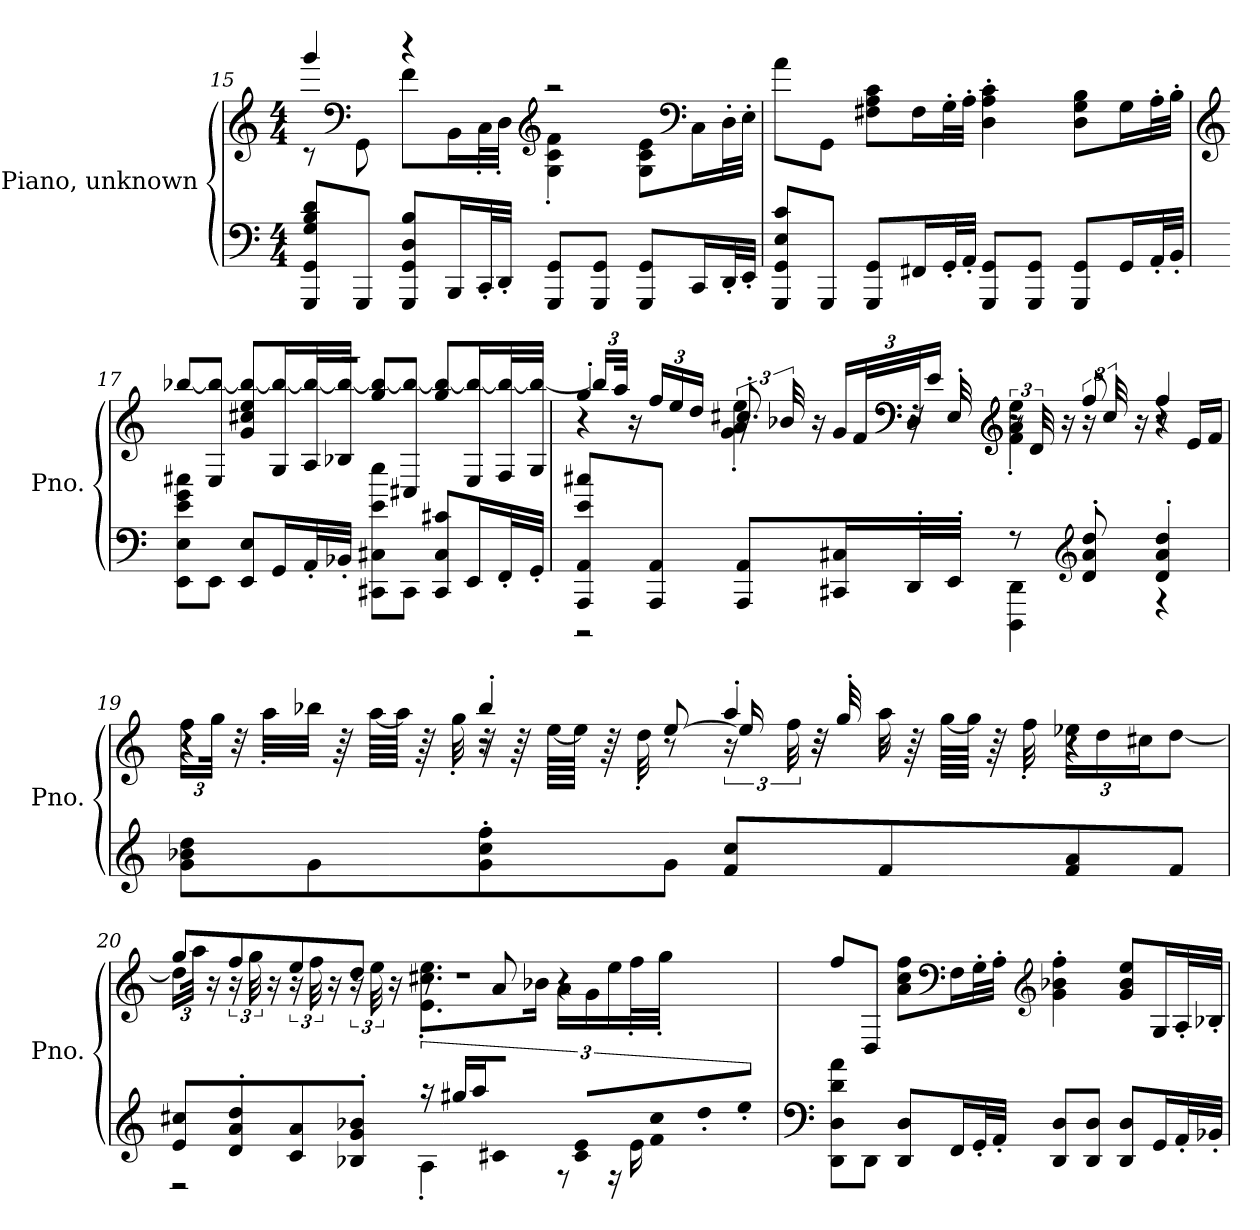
**kern	**kern
*part1	*part1
*staff2	*staff1
*I"Piano, unknown	*
*I'Pno.	*
!!LO:LB:g=z
*clefF4	*clefG2
*k[]	*k[]
*M4/4	*M4/4
=15	=15
*	*^
8GGG/ 8GG/ 8G/ 8B/ 8d/L	4ggg/	8r
*	*clefF4	*
8GGG/J	.	8GG\
8GGG/ 8GG/ 8D/ 8B/L	4r	8f\L
16BBB/L	.	16BB\L
32CC'/L	.	32C'\L
32DD'/JJJ	.	32D'\JJJ
*	*clefG2	*
8GGG/ 8GG/L	2r	4G\' 4c\' 4f\'
8GGG/ 8GG/J	.	.
8GGG/ 8GG/L	.	8G\ 8c\ 8e\L
*	*clefF4	*
16CC/L	.	16C\L
32DD'/L	.	32D'\L
32EE'/JJJ	.	32E'\JJJ
*	*v	*v
=16	=16
8GGG/ 8GG/ 8E/ 8c/L	8a\L
8GGG/J	8GG\J
8GGG/ 8GG/L	8F#X\ 8A\ 8c\L
16FF#X/L	16F#\L
32GG'/L	32G'\L
32AA'/JJJ	32A'\JJJ
8GGG/ 8GG/L	4D\' 4A\' 4c\'
8GGG/ 8GG/J	.
8GGG/ 8GG/L	8D\ 8G\ 8B\L
16GG/L	16G\L
32AA'/L	32A'\L
32BB'/JJJ	32B'\JJJ
!!LO:PB:g=z
=17	=17
*	*clefG2
*	*^
8EE\ 8E\ 8e\ 8g\ 8cc#X\L	1r	[8bb-X/L
8EE\J	.	8E/ 8bb-/_J
8EE/ 8E/L	.	8g/ 8cc#X/ 8ee/ 8bb-/_L
16GG/L	.	16G/ 16bb-/_L
32AA'/L	.	32A/ 32bb-/_L
32BB-X'/JJJ	.	32B-X/ 32bb-/_JJJ
8CC#X\ 8C#X\ 8e\ 8ee\L	.	8gg/ 8bb-/_L
8CC#\J	.	8C#X/ 8bb-/_J
8CC#/ 8C#/ 8c#X/L	.	8gg/ 8bb-/_L
16EE/L	.	16E/ 16bb-/_L
32FF'/L	.	32F/ 32bb-/_L
32GG'/JJJ	.	32G/ 32bb-/_JJJ
!!LO:LB:g=z
=18	=18	=18
*^	*	*^
*	*	*	*	*Xbrackettup
8AAA/ 8AA/ 8e/ 8cc#X/L	2r	4gg'/	4r	24bb-/LL]
.	.	.	.	48aa/JJk
.	.	.	.	16r
8AAA/ 8AA/J	.	.	.	24ff/LL
.	.	.	.	24ee/
.	.	.	.	24dd/JJ
*	*	*	*	*brackettup
8AAA/ 8AA/L	.	8.cc#X'/	4g\' 4a\' 4ee\'	24r
.	.	.	.	48b-X/
.	.	.	.	16r
*	*	*	*	*Xbrackettup
16CC#X/ 16C#X/L	.	.	.	24g/LL
.	.	.	.	48f/L
*	*	*clefF4	*	*
32DD'/L	.	32r	.	48D/J
.	.	.	.	24e/JJ
32EE'/JJJ	.	32E'/	.	.
*	*	*clefG2	*	*
*	*	*	*	*brackettup
8r	4DDD\ 4DD\	8r	4f\' 4a\' 4ee\'	24r
.	.	.	.	48d/
.	.	.	.	16r
*clefG2	*	*	*	*
8d/' 8a/' 8dd/'	.	8ff/	.	24r
.	.	.	.	48cc#/
.	.	.	.	16r
4d/' 4a/' 4dd/'	4r	4ff/	4r	8r
.	.	.	.	16e/LL
.	.	.	.	16f/JJ
*v	*v	*	*	*
!!LO:LB:g=z	!!	!!
=19	=19	=19	=19
*	*	*Xbrackettup	*
8g\ 8b-X\ 8dd\L	4r	24ff\LL	4r
.	.	48gg\JJk	.
.	.	32r	.
.	.	32aa'\LLL	.
8g\	.	32bb-X\JJJ	.
.	.	64r	.
.	.	[64aa\LLLL	.
.	.	64aa\JJJJ]	.
.	.	64r	.
.	.	32gg'\	.
8g\' 8cc\' 8ff\'	4bb-'/	32r	8r
.	.	64r	.
.	.	[64ee\LLLL	.
.	.	64ee\JJJJ]	.
.	.	64r	.
.	.	32dd'\	.
8g\J	.	8r	[8ee/
*	*	*brackettup	*
8f/ 8cc/L	4aa'/	24r	16ee/]
.	.	48ff\	.
.	.	16r	32r
.	.	.	32gg'/
8f/	.	32aa\	8r
.	.	64r	.
.	.	[64gg\LLLL	.
.	.	64gg\JJJJ]	.
.	.	64r	.
.	.	32ff'\	.
*	*	*Xbrackettup	*
8f/ 8a/	4r	24ee-X\LL	4r
.	.	24dd\	.
.	.	24cc#X\J	.
8f/J	.	[8dd\J	.
!!LO:LB:g=z	!!	!!
=20	=20	=20	=20
*^	*	*	*
8e/ 8cc#X/L	2r	1r	24dd\LL]	8gg/L
.	.	.	48aa\JJk	.
.	.	.	16r	.
*	*	*	*brackettup	*
8d/' 8a/' 8dd/'	.	.	24r	8ff/
.	.	.	48gg\	.
.	.	.	16r	.
8c/ 8a/	.	.	24r	8ee/
.	.	.	48ff\	.
.	.	.	16r	.
8B-X/' 8g/' 8b-X/'J	.	.	24r	8dd/J
.	.	.	48ee\	.
.	.	.	16r	.
24r	4A'\	.	8.e\' 8.cc#X\' 8.ee\'L	8r
24gg#X/LL	.	.	.	.
24aa/J	.	.	.	.
8c#X/J	.	.	.	8a/
.	.	.	16b-X\Jk	.
8c#/ 8e/L	8r	.	16a\LL	4r
.	.	.	16g\	.
16f/ 16cc#/L	16r	.	16ee\	.
32dd'/L	16e\	.	32ff'\L	.
32ee'/JJJ	.	.	32gg'\JJJ	.
*v	*v	*	*	*
*	*v	*v	*v
!!LO:LB:g=z
=21	=21
*clefF4	*
8DD\ 8D\ 8d\ 8a\L	8ff/L
8DD\J	8D/J
8DD/ 8D/L	8a\ 8cc\ 8ff\L
*	*clefF4
16FF/L	16F\L
32GG'/L	32G'\L
32AA'/JJJ	32A'\JJJ
*	*clefG2
8DD/ 8D/L	4g\' 4b-X\' 4ff\'
8DD/ 8D/J	.
8DD/ 8D/L	8g/ 8b-/ 8ee/L
16GG/L	16G/L
32AA'/L	32A'/L
32BB-X'/JJJ	32B-X'/JJJ
=	=
*-	*-
